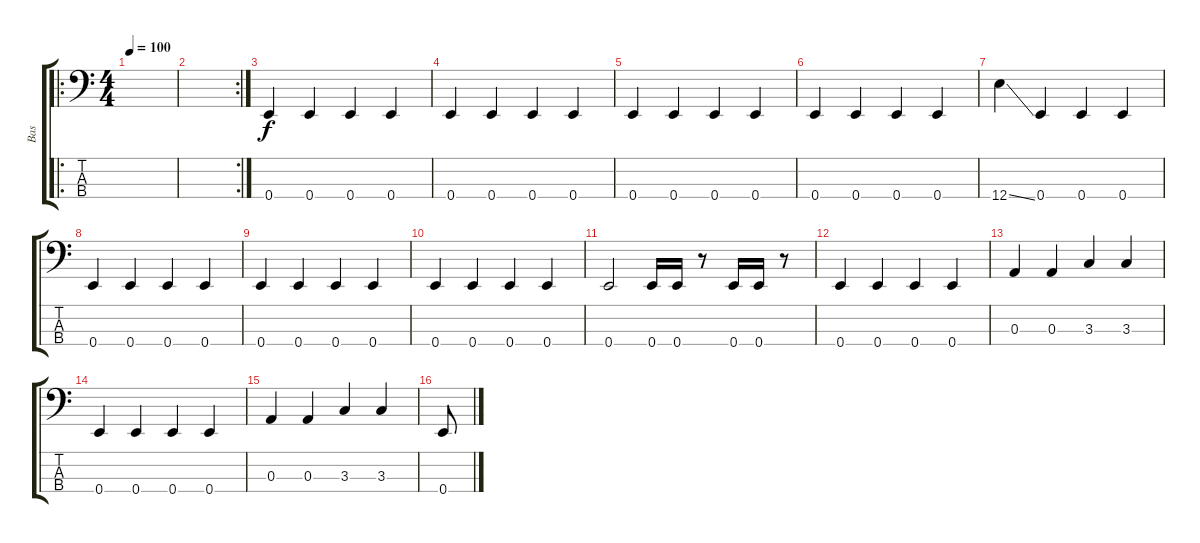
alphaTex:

\track ("Bas" "Bas") {instrument electricbassfinger}
\staff {score tabs}
\tuning (G2 D2 A1 E1) {hide}
\ro
\ts (4 4)
\tempo 100
\clef f4
\ks c
|
\rc 2
|
0.4.4 0.4.4 0.4.4 0.4.4 |
0.4.4 0.4.4 0.4.4 0.4.4 |
0.4.4 0.4.4 0.4.4 0.4.4 |
0.4.4 0.4.4 0.4.4 0.4.4 |
12.4{ss}.4 0.4.4 0.4.4 0.4.4 |
0.4.4 0.4.4 0.4.4 0.4.4 |
0.4.4 0.4.4 0.4.4 0.4.4 |
0.4.4 0.4.4 0.4.4 0.4.4 |
0.4.2 0.4.16 0.4.16 r.8 0.4.16 0.4.16 r.8 |
0.4.4 0.4.4 0.4.4 0.4.4 |
0.3.4 0.3.4 3.3.4 3.3.4 |
0.4.4 0.4.4 0.4.4 0.4.4 |
0.3.4 0.3.4 3.3.4 3.3.4 |
0.4.8
